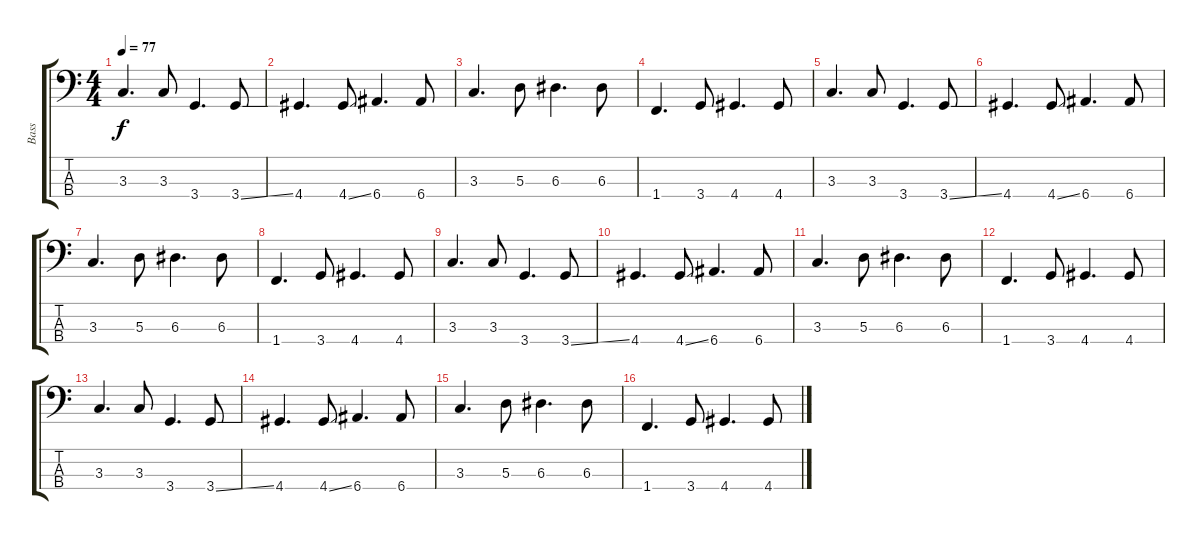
\track ("Bass" "Bass") {instrument electricbassfinger}
\staff {score tabs}
\tuning (G2 D2 A1 E1) {hide}
\ts (4 4)
\tempo 77
\clef f4
\ks c
3.3.4{d dy f} 3.3.8 3.4.4{d} 3.4{ss}.8 |
4.4.4{d} 4.4{ss}.8 6.4.4{d} 6.4.8 |
3.3.4{d} 5.3.8 6.3.4{d} 6.3.8 |
1.4.4{d} 3.4.8 4.4.4{d} 4.4.8 |
3.3.4{d} 3.3.8 3.4.4{d} 3.4{ss}.8 |
4.4.4{d} 4.4{ss}.8 6.4.4{d} 6.4.8 |
3.3.4{d} 5.3.8 6.3.4{d} 6.3.8 |
1.4.4{d} 3.4.8 4.4.4{d} 4.4.8 |
3.3.4{d} 3.3.8 3.4.4{d} 3.4{ss}.8 |
4.4.4{d} 4.4{ss}.8 6.4.4{d} 6.4.8 |
3.3.4{d} 5.3.8 6.3.4{d} 6.3.8 |
1.4.4{d} 3.4.8 4.4.4{d} 4.4.8 |
3.3.4{d} 3.3.8 3.4.4{d} 3.4{ss}.8 |
4.4.4{d} 4.4{ss}.8 6.4.4{d} 6.4.8 |
3.3.4{d} 5.3.8 6.3.4{d} 6.3.8 |
1.4.4{d} 3.4.8 4.4.4{d} 4.4.8
